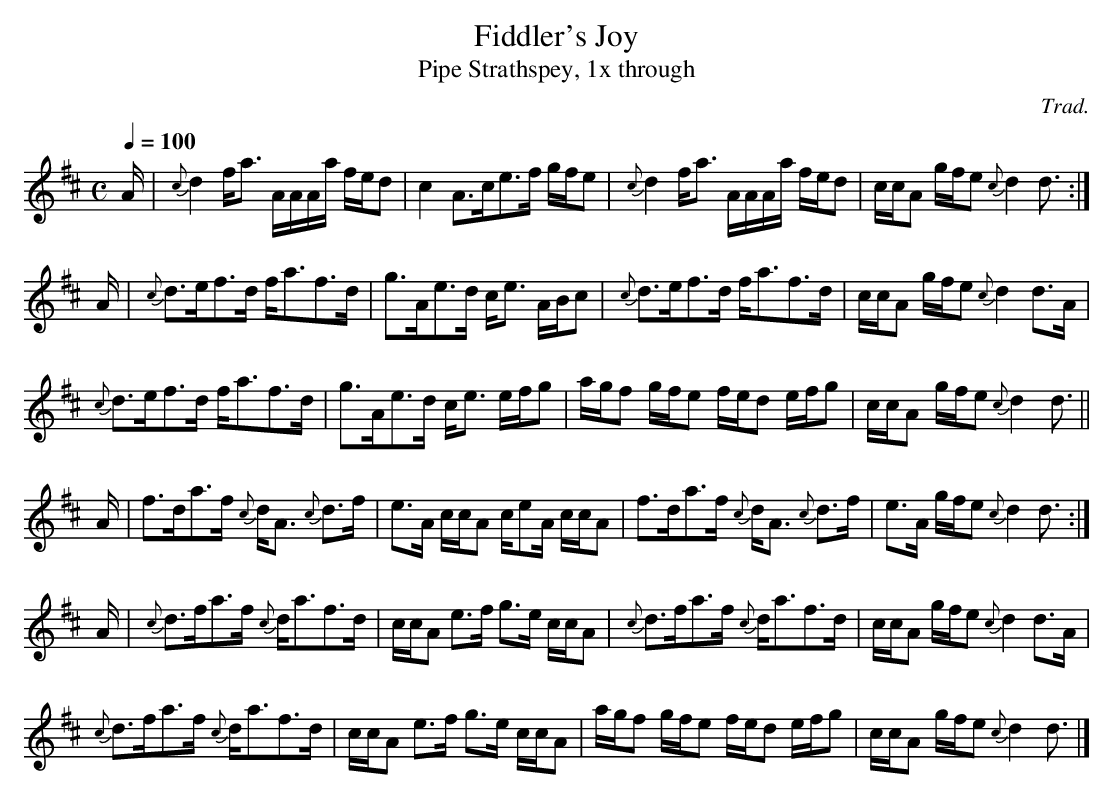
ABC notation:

X:1
T:Fiddler's Joy
T:Pipe Strathspey, 1x through
C:Trad.
M:C
L:1/8
Q:1/4=100
K:D
A/|{c}d2 f<a A/A/A/a/ f/e/d|c2 A>ce>f g/f/e|{c}d2 f<a A/A/A/a/ f/e/d|c/c/A g/f/e {c}d2 d3/2:|
A/|{c}d>ef>d f<af>d|g>Ae>d c<e A/B/c|{c}d>ef>d f<af>d|c/c/A g/f/e {c}d2 d>A|
{c}d>ef>d f<af>d|g>Ae>d c<e e/f/g|a/g/f g/f/e f/e/d e/f/g|c/c/A g/f/e {c}d2 d3/2||
A/|f>da>f {c}d<A {c}d>f|e>A c/c/A c/eA/ c/c/A|f>da>f {c}d<A {c}d>f|e>A g/f/e {c}d2 d3/2:|
A/|{c}d>fa>f {c}d<af>d|c/c/A e>f g>e c/c/A|{c}d>fa>f {c}d<af>d|c/c/A g/f/e {c}d2 d>A|
{c}d>fa>f {c}d<af>d|c/c/A e>f g>e c/c/A|a/g/f g/f/e f/e/d e/f/g|c/c/A g/f/e {c}d2 d3/2|]
